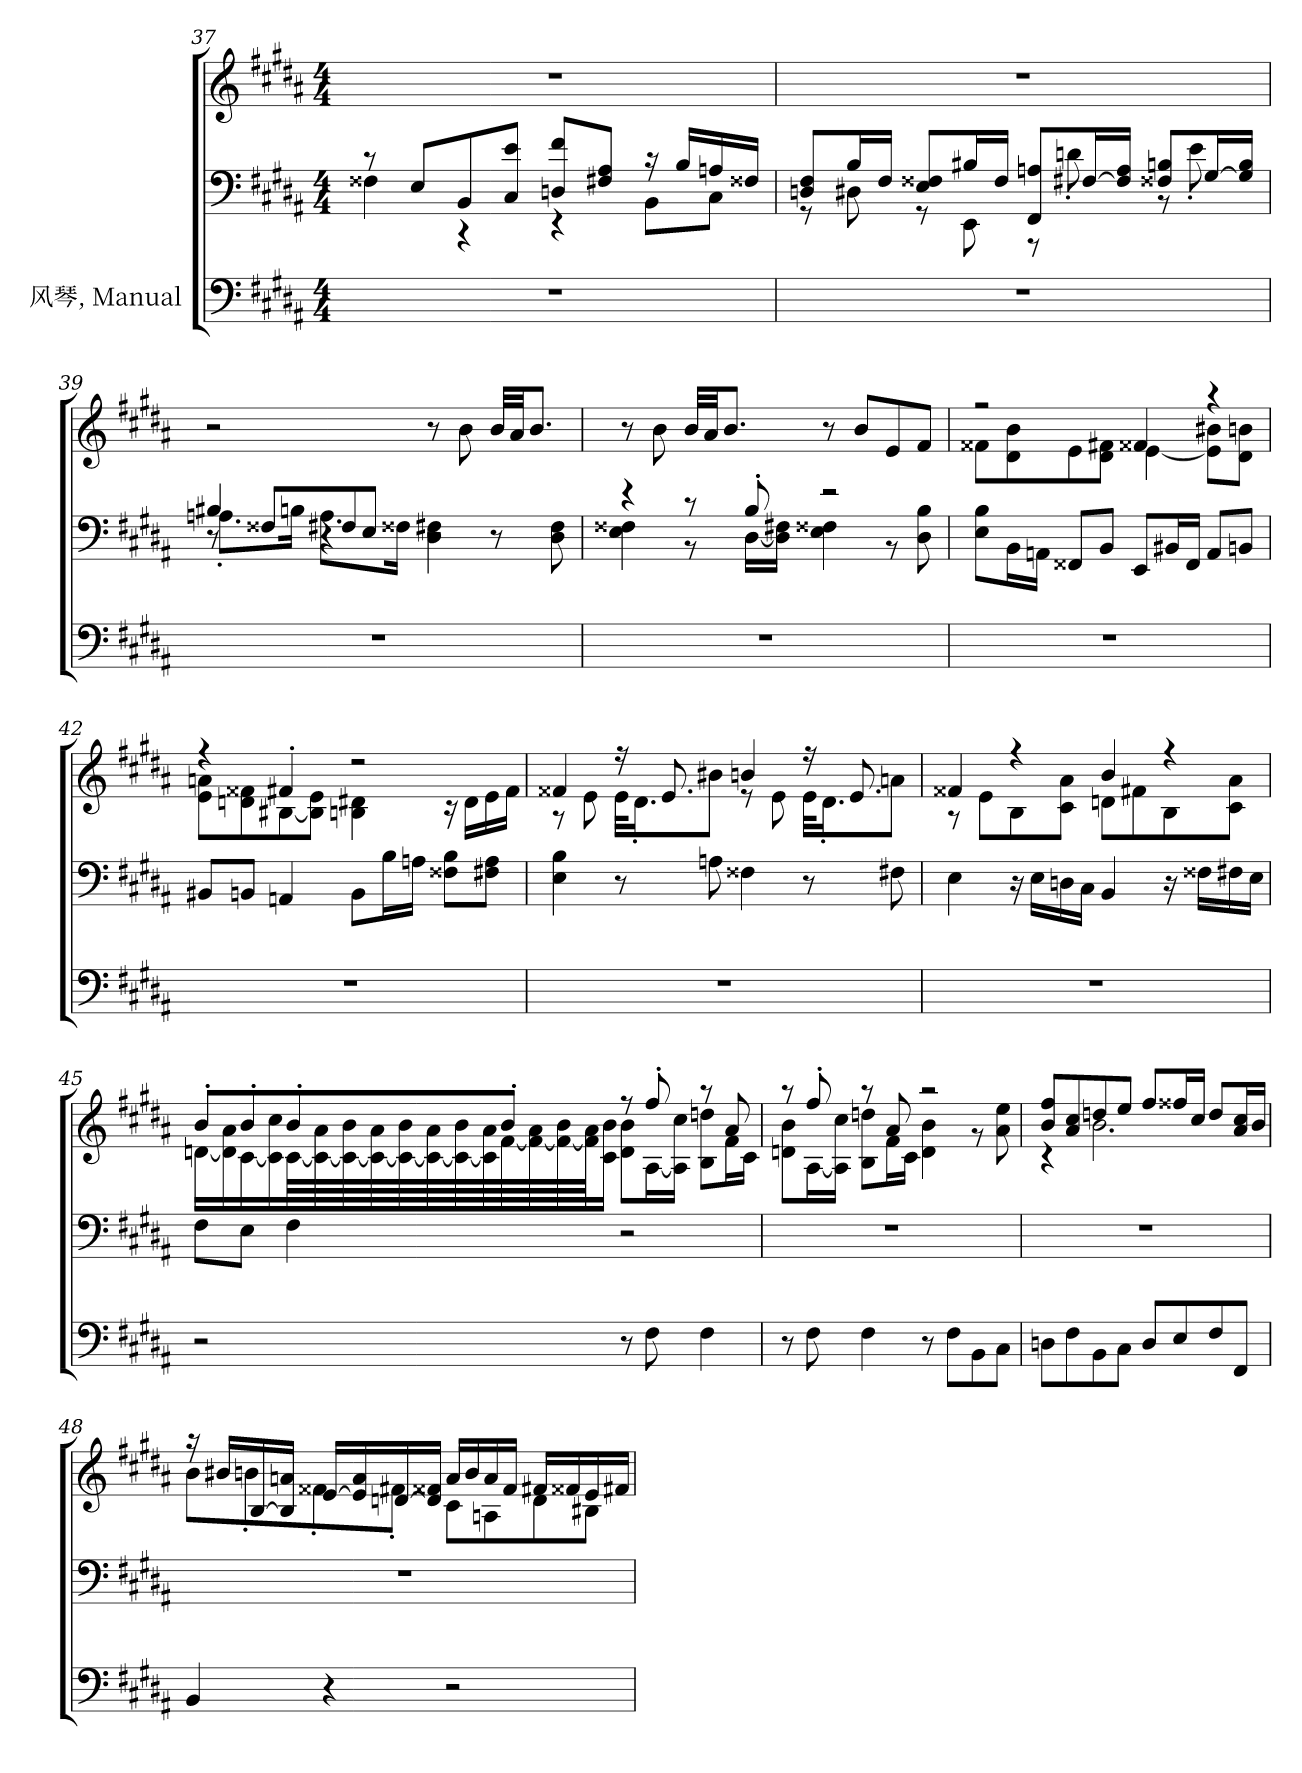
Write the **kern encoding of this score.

**kern	**kern	**kern
*part1	*part1	*part1
*staff3	*staff2	*staff1
*I"风琴, Manual	*	*
*clefF4	*clefF4	*clefG2
*k[f#c#g#d#a#]	*k[f#c#g#d#a#]	*k[f#c#g#d#a#]
*M4/4	*M4/4	*M4/4
=37	=37	=37
*	*^	*
1r	8r	4F##X\	1r
.	8E/L	.	.
.	8BB/	4r	.
.	8C#/ 8e/J	.	.
.	8Dn/ 8f#/L	4r	.
.	8F#X/ 8A#/J	.	.
.	16r	8BB\L	.
.	16B/LL	.	.
.	16An/	8C#\J	.
.	16F##X/JJ	.	.
!!LO:LB:g=z
=38	=38	=38	=38
1r	8Dn/ 8F#/L	8r	1r
.	16B/L	8D#X\	.
.	16F#/JJ	.	.
.	8E/ 8F##X/L	8r	.
.	16B#X/L	8EE\	.
.	16F##/JJ	.	.
.	8FF#/ 8An/L	8r	.
.	[16F#X/L	8dn'\	.
.	16F#/] 16A/JJ	.	.
.	8F##X/ 8Bn/L	8r	.
.	[16G#/L	8e'\	.
.	16G#/] 16B/JJ	.	.
=39	=39	=39	=39
*	*	*^	*
1r	4B#X/	8.An'\L	8r	2r
.	.	.	8F##X/L	.
.	.	16Bn\Jk	.	.
.	4r	8.A\L	8F#X/	.
.	.	.	8E/J	.
.	.	16F##X\Jk	.	.
.	2r	4D#\ 4F#X\	2r	8r
.	.	.	.	8b\
.	.	8r	.	32b/LLL
.	.	.	.	32a#/JJ
.	.	.	.	8.b/J
.	.	8D#\ 8F#\	.	.
*	*	*v	*v	*
!!LO:LB:g=z
=40	=40	=40	=40
1r	4r	4E\ 4F##X\	8r
.	.	.	8b\
.	8r	8r	32b/LLL
.	.	.	32a#/JJ
.	.	.	8.b/J
.	8B'/	[16D#\LL	.
.	.	16D#\] 16F#X\JJ	.
.	2r	4E\ 4F##X\	8r
.	.	.	8b/L
.	.	8r	8e/
.	.	8D#\ 8B\	8f#/J
*	*v	*v	*
=41	=41	=41
*	*	*^
1r	8E\ 8B\L	2r	8f##X\L
.	16BB\L	.	8d#\ 8b\
.	16AAn\JJ	.	.
.	8FF##X/L	.	8e\
.	8BB/J	.	8d#\ 8f#X\J
.	8EE/L	4f##X/	[4e\
.	16BB#X/L	.	.
.	16FF##/JJ	.	.
.	8AA/L	4r	8e\] 8b#X\L
.	8BBn/J	.	8d#\ 8bn\J
!!LO:LB:g=z	!!
=42	=42	=42	=42
1r	8BB#X/L	4r	8e\ 8an\L
.	8BBn/J	.	8dn\ 8f##X\
.	4AAn/	4f#X'/	[8B#X\
.	.	.	8B#\] 8e\J
.	8BB\L	2r	4Bn\ 4d#X\
.	16B\L	.	.
.	16An\JJ	.	.
.	8F##X\ 8B\L	.	16r
.	.	.	16d#\LL
.	8F#X\ 8A\J	.	16e\
.	.	.	16f#\JJ
=43	=43	=43	=43
1r	4E\ 4B\	4f##X/	8r
.	.	.	8e\
.	8r	16r	32e\KLL
.	.	.	16.d#'\J
.	.	8.e/	.
.	8An\	.	8b#X\J
.	4F##X\	4bn/	8r
.	.	.	8e\
.	8r	16r	32e\KLL
.	.	.	16.d#'\J
.	.	8.e/	.
.	8F#X\	.	8an\J
!!LO:PB:g=z	!!
=44	=44	=44	=44
1r	4E\	4f##X/	8r
.	.	.	8e\L
.	16r	4r	8B\
.	16E\LL	.	.
.	16Dn\	.	8c#\ 8a#\J
.	16C#\JJ	.	.
.	4BB/	4b/	8dn\L
.	.	.	8f#X\
.	16r	4r	8B\
.	16F##X\LL	.	.
.	16F#X\	.	8c#\ 8a#\J
.	16E\JJ	.	.
!!LO:LB:g=z	!!
=45	=45	=45	=45
2r	8F#\L	8b'/L	[16dn\LL
.	.	.	16d\] 16a#\
.	8E\J	8b'/	[16c#\
.	.	.	16c#\] 16cc#\
.	4F#\	8b'/	[64c#\LL
.	.	.	64c#\_ 64a#\
.	.	.	64c#\_ 64b\
.	.	.	64c#\_ 64a#\
.	.	.	64c#\_ 64b\
.	.	.	64c#\_ 64a#\
.	.	.	64c#\_ 64b\
.	.	.	64c#\] 64a#\
.	.	8b'/J	[64f#\
.	.	.	64f#\_ 64a#\
.	.	.	64f#\_ 64b\
.	.	.	64f#\] 64a#\JJ
.	.	.	16c#\ 16b\JJ
8r	2r	8r	8d\ 8b\L
8F#\	.	8ff#'/	[16A#\L
.	.	.	16A#\] 16cc#\JJ
4F#\	.	8r	8B\ 8ddn\L
.	.	8a#/	16f#\L
.	.	.	16c#\JJ
!!LO:LB:g=z	!!
=46	=46	=46	=46
8r	1r	8r	8dn\ 8b\L
8F#\	.	8ff#'/	[16A#\L
.	.	.	16A#\] 16cc#\JJ
4F#\	.	8r	8B\ 8ddn\L
.	.	8a#/	16f#\L
.	.	.	16c#\JJ
8r	.	2r	4d\ 4b\
8F#\L	.	.	.
8BB\	.	.	8r
8C#\J	.	.	8a#\ 8ee\
=47	=47	=47	=47
8Dn\L	1r	8b/ 8ff#/L	4r
8F#\	.	8a#/ 8cc#/	.
8BB\	.	8ddn/	2.b\
8C#\J	.	8ee/J	.
8D/L	.	8ff#/L	.
8E/	.	16ff##X/L	.
.	.	16cc#/JJ	.
8F#/	.	8dd/L	.
8FF#/J	.	16a#/ 16cc#/L	.
.	.	16b/JJ	.
!!LO:LB:g=z	!!
=48	=48	=48	=48
4BB/	1r	16r	8b\L
.	.	16b#X/LL	.
.	.	[16B/	8bn'\
.	.	16B/] 16an/JJ	.
4r	.	[16e/LL	8f##X'\
.	.	16e/] 16a/	.
.	.	[16dn/	8f#X'\J
.	.	16d/] 16f##X/JJ	.
2r	.	16a/LL	8c#\L
.	.	16b/	.
.	.	16a/	8An\
.	.	16f##/JJ	.
.	.	16f#X/LL	8d\
.	.	16f##X/	.
.	.	16e/	8B#X\J
.	.	16f#X/JJ	.
*	*	*v	*v
=	=	=
*-	*-	*-
